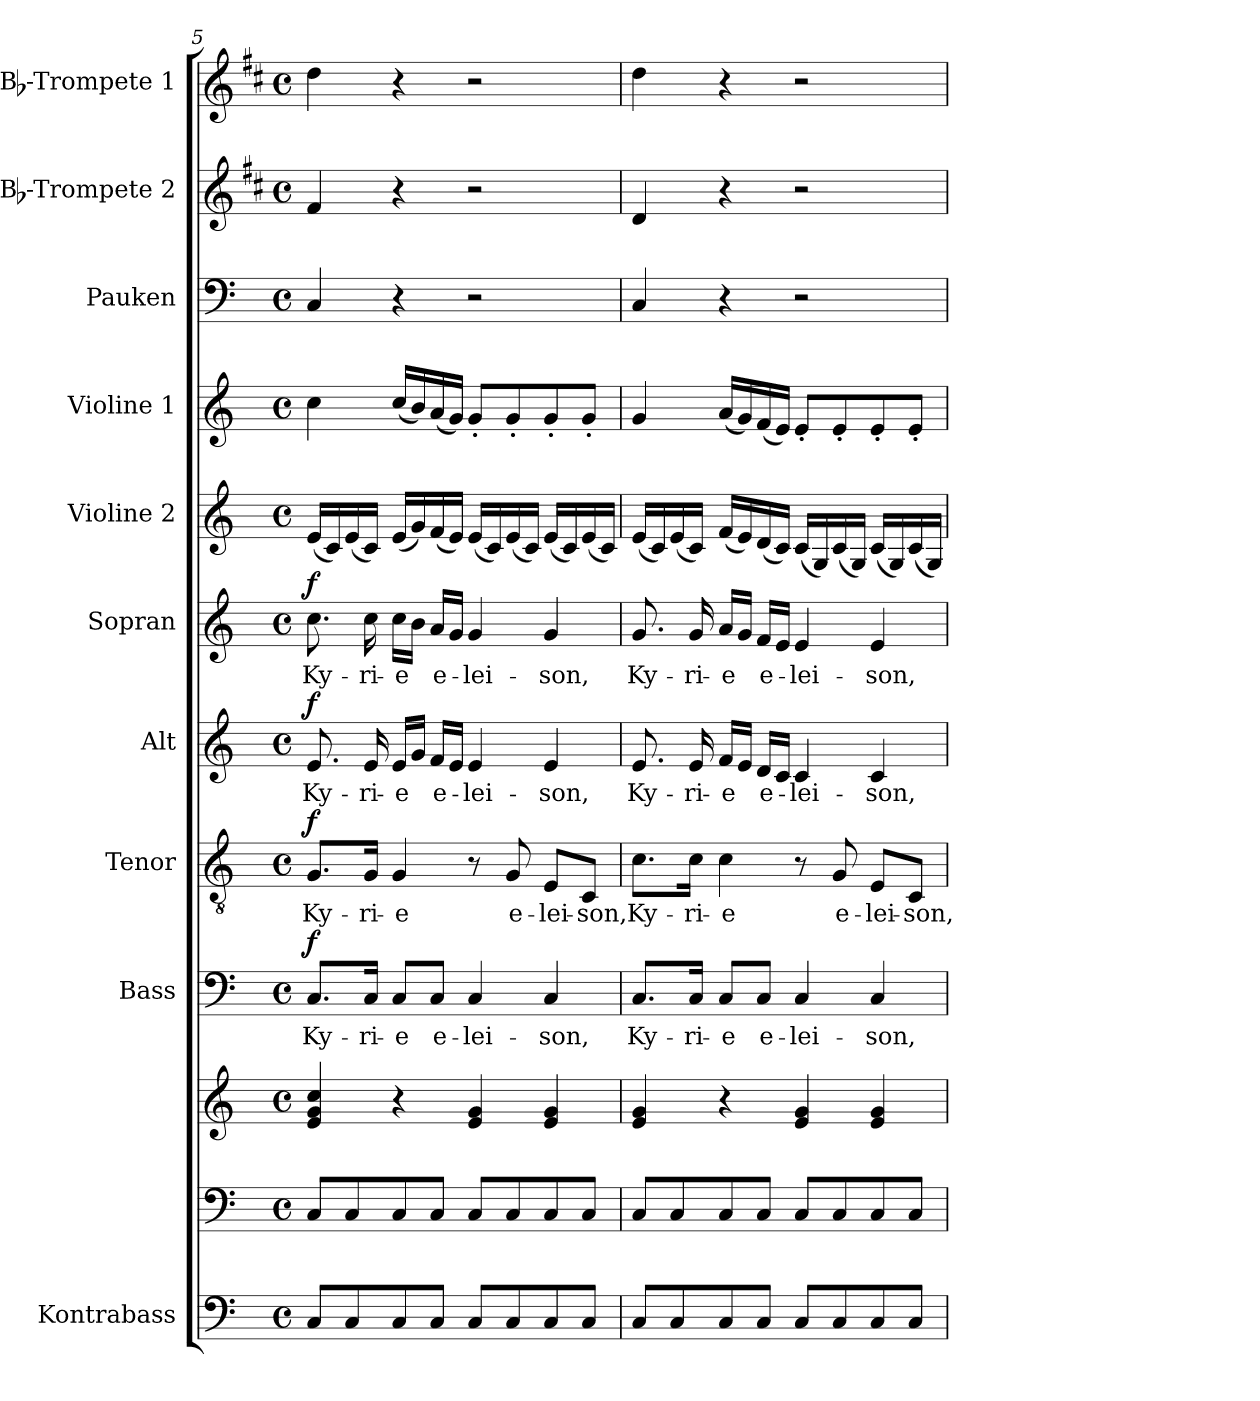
**kern	**kern	**kern	**kern	**text	**dynam	**kern	**text	**dynam	**kern	**text	**dynam	**kern	**text	**dynam	**kern	**kern	**kern	**kern	**kern
*part11	*part10	*part10	*part9	*part9	*part9	*part8	*part8	*part8	*part7	*part7	*part7	*part6	*part6	*part6	*part5	*part4	*part3	*part2	*part1
*staff12	*staff11	*staff10	*staff9	*staff9	*staff9	*staff8	*staff8	*staff8	*staff7	*staff7	*staff7	*staff6	*staff6	*staff6	*staff5	*staff4	*staff3	*staff2	*staff1
*I"Kontrabass	*	*	*I"Bass	*	*	*I"Tenor	*	*	*I"Alt	*	*	*I"Sopran	*	*	*I"Violine 2	*I"Violine 1	*I"Pauken	*I"Bb-Trompete 2	*I"Bb-Trompete 1
*I'Kb.	*	*	*I'B.	*	*	*I'T.	*	*	*I'A.	*	*	*I'S.	*	*	*I'Vl. 2	*I'Vl. 1	*I'Pk.	*I'Bb Trp. 2	*I'Bb Trp. 1
*clefF4	*clefF4	*clefG2	*clefF4	*	*	*clefGv2	*	*	*clefG2	*	*	*clefG2	*	*	*clefG2	*clefG2	*clefF4	*clefG2	*clefG2
*ITrd7c12	*	*	*	*	*	*	*	*	*	*	*	*	*	*	*	*	*	*ITrd1c2	*ITrd1c2
*k[]	*k[]	*k[]	*k[]	*	*	*k[]	*	*	*k[]	*	*	*k[]	*	*	*k[]	*k[]	*k[]	*k[]	*k[]
*C:	*C:	*C:	*C:	*	*	*C:	*	*	*C:	*	*	*C:	*	*	*C:	*C:	*C:	*C:	*C:
*M4/4	*M4/4	*M4/4	*M4/4	*	*	*M4/4	*	*	*M4/4	*	*	*M4/4	*	*	*M4/4	*M4/4	*M4/4	*M4/4	*M4/4
*met(c)	*met(c)	*met(c)	*met(c)	*	*	*met(c)	*	*	*met(c)	*	*	*met(c)	*	*	*met(c)	*met(c)	*met(c)	*met(c)	*met(c)
=5	=5	=5	=5	=5	=5	=5	=5	=5	=5	=5	=5	=5	=5	=5	=5	=5	=5	=5	=5
!	!	!	!	!LO:LY:b	!LO:DY:a	!	!LO:LY:b	!LO:DY:a	!	!LO:LY:b	!LO:DY:a	!	!LO:LY:b	!LO:DY:a	!	!	!	!	!
8CC/L	8C/L	4e/ 4g/ 4cc/	8.C/L	Ky-	f	8.G/L	Ky-	f	8.e/	Ky-	f	8.cc\	Ky-	f	(<16e/LL	4cc\	4C/	4e/	4cc\
.	.	.	.	.	.	.	.	.	.	.	.	.	.	.	16c/)	.	.	.	.
8CC/	8C/	.	.	.	.	.	.	.	.	.	.	.	.	.	(<16e/	.	.	.	.
!	!	!	!	!LO:LY:b	!	!	!LO:LY:b	!	!	!LO:LY:b	!	!	!LO:LY:b	!	!	!	!	!	!
.	.	.	16C/Jk	-ri-	.	16G/Jk	-ri-	.	16e/	-ri-	.	16cc\	-ri-	.	16c/JJ)	.	.	.	.
!	!	!	!	!LO:LY:b	!	!	!LO:LY:b	!	!	!LO:LY:b	!	!	!LO:LY:b	!	!	!	!	!	!
8CC/	8C/	4r	8C/L	-e	.	4G/	-e	.	16e/LL	-e	.	16cc\LL	-e	.	(<16e/LL	(<16cc/LL	4r	4r	4r
.	.	.	.	.	.	.	.	.	16g/JJ	.	.	16b\JJ	.	.	16g/)	16b/)	.	.	.
!	!	!	!	!LO:LY:b	!	!	!	!	!	!LO:LY:b	!	!	!LO:LY:b	!	!	!	!	!	!
8CC/J	8C/J	.	8C/J	e-	.	.	.	.	16f/LL	e-	.	16a/LL	e-	.	(<16f/	(<16a/	.	.	.
.	.	.	.	.	.	.	.	.	16e/JJ	.	.	16g/JJ	.	.	16e/JJ)	16g/JJ)	.	.	.
!	!	!	!	!LO:LY:b	!	!	!	!	!	!LO:LY:b	!	!	!LO:LY:b	!	!	!	!	!	!
8CC/L	8C/L	4e/ 4g/	4C/	-lei-	.	8r	.	.	4e/	-lei-	.	4g/	-lei-	.	(<16e/LL	8g'</L	2r	2r	2r
.	.	.	.	.	.	.	.	.	.	.	.	.	.	.	16c/)	.	.	.	.
!	!	!	!	!	!	!	!LO:LY:b	!	!	!	!	!	!	!	!	!	!	!	!
8CC/	8C/	.	.	.	.	8G/	e-	.	.	.	.	.	.	.	(<16e/	8g'</	.	.	.
.	.	.	.	.	.	.	.	.	.	.	.	.	.	.	16c/JJ)	.	.	.	.
!	!	!	!	!LO:LY:b	!	!	!LO:LY:b	!	!	!LO:LY:b	!	!	!LO:LY:b	!	!	!	!	!	!
8CC/	8C/	4e/ 4g/	4C/	-son,	.	8E/L	-lei-	.	4e/	-son,	.	4g/	-son,	.	(<16e/LL	8g'</	.	.	.
.	.	.	.	.	.	.	.	.	.	.	.	.	.	.	16c/)	.	.	.	.
!	!	!	!	!	!	!	!LO:LY:b	!	!	!	!	!	!	!	!	!	!	!	!
8CC/J	8C/J	.	.	.	.	8C/J	-son,	.	.	.	.	.	.	.	(<16e/	8g'</J	.	.	.
.	.	.	.	.	.	.	.	.	.	.	.	.	.	.	16c/JJ)	.	.	.	.
=6	=6	=6	=6	=6	=6	=6	=6	=6	=6	=6	=6	=6	=6	=6	=6	=6	=6	=6	=6
!	!	!	!	!LO:LY:b	!	!	!LO:LY:b	!	!	!LO:LY:b	!	!	!LO:LY:b	!	!	!	!	!	!
8CC/L	8C/L	4e/ 4g/	8.C/L	Ky-	.	8.c\L	Ky-	.	8.e/	Ky-	.	8.g/	Ky-	.	(<16e/LL	4g/	4C/	4c/	4cc\
.	.	.	.	.	.	.	.	.	.	.	.	.	.	.	16c/)	.	.	.	.
8CC/	8C/	.	.	.	.	.	.	.	.	.	.	.	.	.	(<16e/	.	.	.	.
!	!	!	!	!LO:LY:b	!	!	!LO:LY:b	!	!	!LO:LY:b	!	!	!LO:LY:b	!	!	!	!	!	!
.	.	.	16C/Jk	-ri-	.	16c\Jk	-ri-	.	16e/	-ri-	.	16g/	-ri-	.	16c/JJ)	.	.	.	.
!	!	!	!	!LO:LY:b	!	!	!LO:LY:b	!	!	!LO:LY:b	!	!	!LO:LY:b	!	!	!	!	!	!
8CC/	8C/	4r	8C/L	-e	.	4c\	-e	.	16f/LL	-e	.	16a/LL	-e	.	(<16f/LL	(<16a/LL	4r	4r	4r
.	.	.	.	.	.	.	.	.	16e/JJ	.	.	16g/JJ	.	.	16e/)	16g/)	.	.	.
!	!	!	!	!LO:LY:b	!	!	!	!	!	!LO:LY:b	!	!	!LO:LY:b	!	!	!	!	!	!
8CC/J	8C/J	.	8C/J	e-	.	.	.	.	16d/LL	e-	.	16f/LL	e-	.	(<16d/	(<16f/	.	.	.
.	.	.	.	.	.	.	.	.	16c/JJ	.	.	16e/JJ	.	.	16c/JJ)	16e/JJ)	.	.	.
!	!	!	!	!LO:LY:b	!	!	!	!	!	!LO:LY:b	!	!	!LO:LY:b	!	!	!	!	!	!
8CC/L	8C/L	4e/ 4g/	4C/	-lei-	.	8r	.	.	4c/	-lei-	.	4e/	-lei-	.	(<16c/LL	8e'</L	2r	2r	2r
.	.	.	.	.	.	.	.	.	.	.	.	.	.	.	16G/)	.	.	.	.
!	!	!	!	!	!	!	!LO:LY:b	!	!	!	!	!	!	!	!	!	!	!	!
8CC/	8C/	.	.	.	.	8G/	e-	.	.	.	.	.	.	.	(<16c/	8e'</	.	.	.
.	.	.	.	.	.	.	.	.	.	.	.	.	.	.	16G/JJ)	.	.	.	.
!	!	!	!	!LO:LY:b	!	!	!LO:LY:b	!	!	!LO:LY:b	!	!	!LO:LY:b	!	!	!	!	!	!
8CC/	8C/	4e/ 4g/	4C/	-son,	.	8E/L	-lei-	.	4c/	-son,	.	4e/	-son,	.	(<16c/LL	8e'</	.	.	.
.	.	.	.	.	.	.	.	.	.	.	.	.	.	.	16G/)	.	.	.	.
!	!	!	!	!	!	!	!LO:LY:b	!	!	!	!	!	!	!	!	!	!	!	!
8CC/J	8C/J	.	.	.	.	8C/J	-son,	.	.	.	.	.	.	.	(<16c/	8e'</J	.	.	.
.	.	.	.	.	.	.	.	.	.	.	.	.	.	.	16G/JJ)	.	.	.	.
=	=	=	=	=	=	=	=	=	=	=	=	=	=	=	=	=	=	=	=
*-	*-	*-	*-	*-	*-	*-	*-	*-	*-	*-	*-	*-	*-	*-	*-	*-	*-	*-	*-
